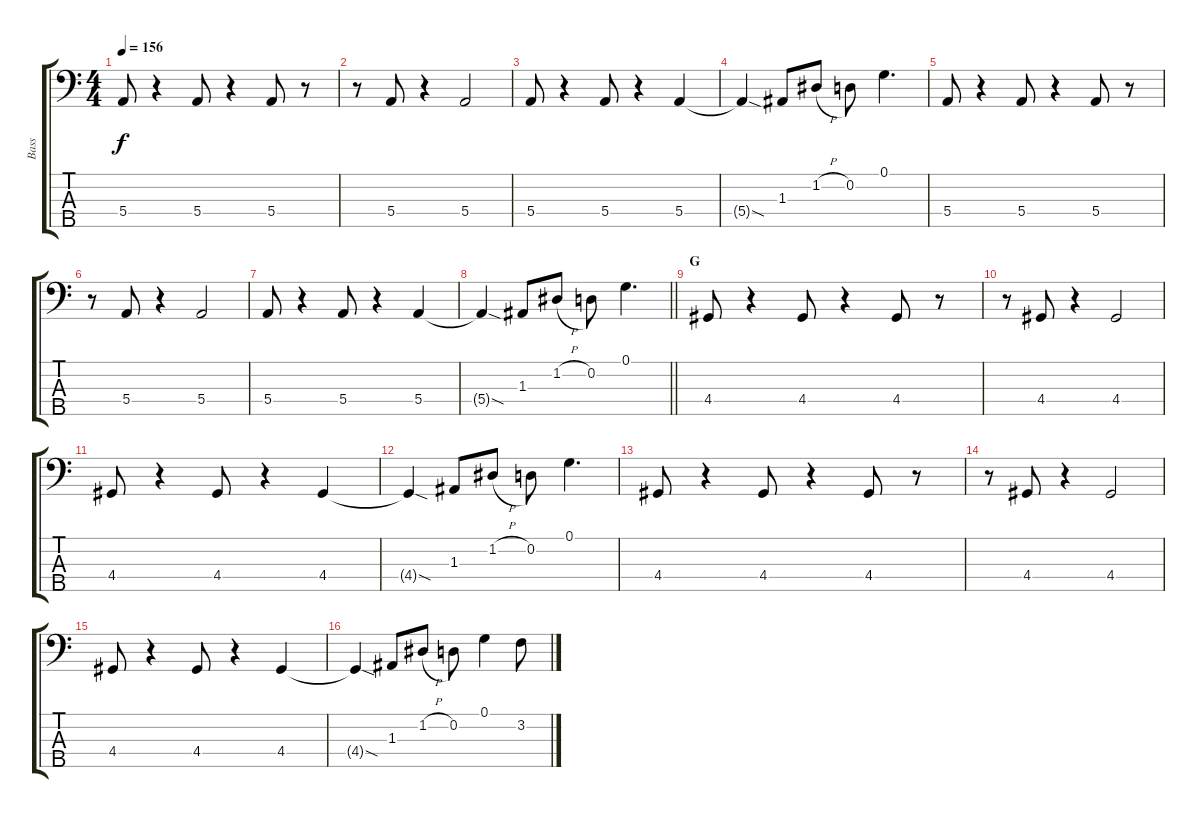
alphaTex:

\track ("Bass" "Bass") {instrument electricbassfinger}
\staff {score tabs}
\tuning (G2 D2 A1 E1 B0) {hide}
\ts (4 4)
\tempo 156
\clef f4
\ks c
5.4.8{dy f} r.4 5.4.8 r.4 5.4.8 r.8 |
r.8 5.4.8 r.4 5.4.2 |
5.4.8 r.4 5.4.8 r.4 5.4.4 |
5.4{sod t}.4 1.3.8 1.2{h}.8 0.2.8 0.1.4{d} |
5.4.8 r.4 5.4.8 r.4 5.4.8 r.8 |
r.8 5.4.8 r.4 5.4.2 |
5.4.8 r.4 5.4.8 r.4 5.4.4 |
\barLineRight lightlight
5.4{sod t}.4 1.3.8 1.2{h}.8 0.2.8 0.1.4{d} |
\section ("" "G")
4.4.8 r.4 4.4.8 r.4 4.4.8 r.8 |
r.8 4.4.8 r.4 4.4.2 |
4.4.8 r.4 4.4.8 r.4 4.4.4 |
4.4{sod t}.4 1.3.8 1.2{h}.8 0.2.8 0.1.4{d} |
4.4.8 r.4 4.4.8 r.4 4.4.8 r.8 |
r.8 4.4.8 r.4 4.4.2 |
4.4.8 r.4 4.4.8 r.4 4.4.4 |
4.4{sod t}.4 1.3.8 1.2{h}.8 0.2.8 0.1.4 3.2.8
